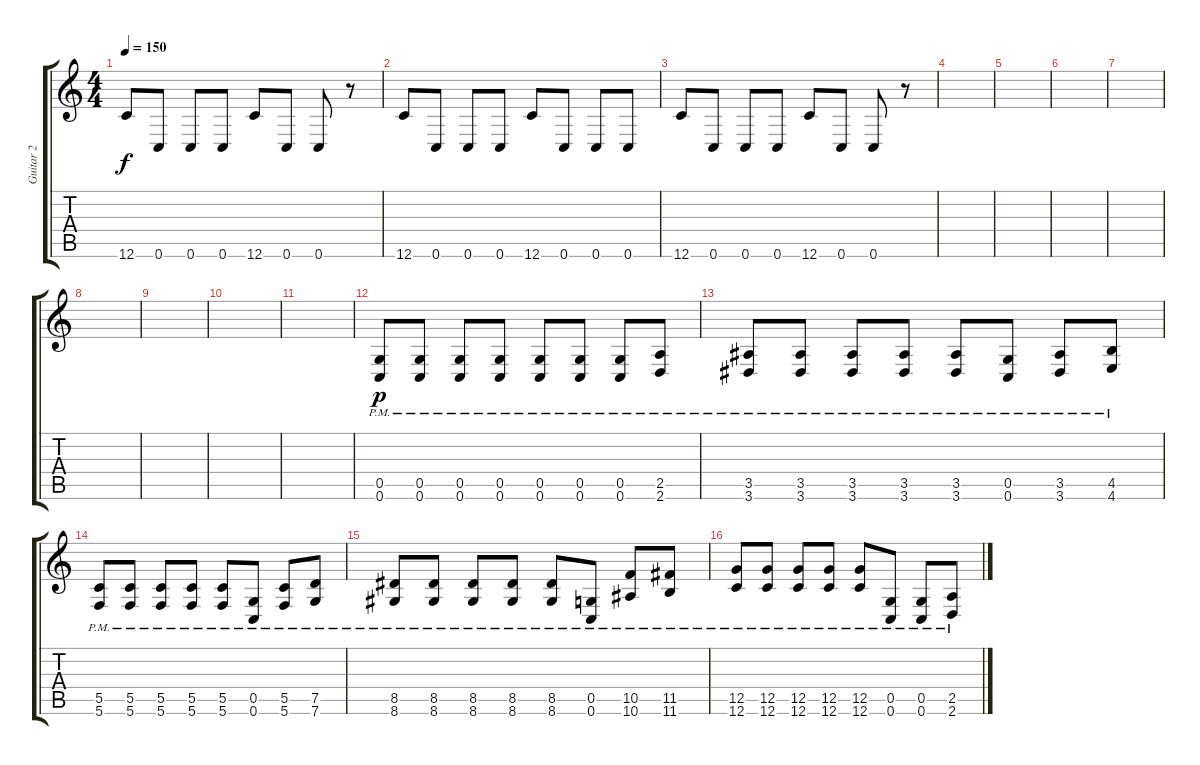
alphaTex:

\track ("Guitar 2" "Guitar 2") {instrument overdrivenguitar}
\staff {score tabs}
\tuning (D4 A3 F3 C3 G2 C2) {hide}
\ts (4 4)
\tempo 150
\clef g2
\ks c
12.6.8{dy f} 0.6.8 0.6.8 0.6.8 12.6.8 0.6.8 0.6.8 r.8 |
12.6.8 0.6.8 0.6.8 0.6.8 12.6.8 0.6.8 0.6.8 0.6.8 |
12.6.8 0.6.8 0.6.8 0.6.8 12.6.8 0.6.8 0.6.8 r.8 |
|
|
|
|
|
|
|
|
(0.5{pm} 0.6{pm}).8{dy p volume 16} (0.5{pm} 0.6{pm}).8 (0.5{pm} 0.6{pm}).8 (0.5{pm} 0.6{pm}).8 (0.5{pm} 0.6{pm}).8 (0.5{pm} 0.6{pm}).8 (0.5{pm} 0.6{pm}).8 (2.5{pm} 2.6{pm}).8 |
(3.5{pm} 3.6{pm}).8 (3.5{pm} 3.6{pm}).8 (3.5{pm} 3.6{pm}).8 (3.5{pm} 3.6{pm}).8 (3.5{pm} 3.6{pm}).8 (0.5{pm} 0.6{pm}).8 (3.5{pm} 3.6{pm}).8 (4.5{pm} 4.6{pm}).8 |
(5.5{pm} 5.6{pm}).8 (5.5{pm} 5.6{pm}).8 (5.5{pm} 5.6{pm}).8 (5.5{pm} 5.6{pm}).8 (5.5{pm} 5.6{pm}).8 (0.5{pm} 0.6{pm}).8 (5.5{pm} 5.6{pm}).8 (7.5{pm} 7.6{pm}).8 |
(8.5{pm} 8.6{pm}).8 (8.5{pm} 8.6{pm}).8 (8.5{pm} 8.6{pm}).8 (8.5{pm} 8.6{pm}).8 (8.5{pm} 8.6{pm}).8 (0.5{pm} 0.6{pm}).8 (10.5{pm} 10.6{pm}).8 (11.5{pm} 11.6{pm}).8 |
(12.5{pm} 12.6{pm}).8 (12.5{pm} 12.6{pm}).8 (12.5{pm} 12.6{pm}).8 (12.5{pm} 12.6{pm}).8 (12.5{pm} 12.6{pm}).8 (0.5{pm} 0.6{pm}).8 (0.5{pm} 0.6{pm}).8 (2.5{pm} 2.6{pm}).8
